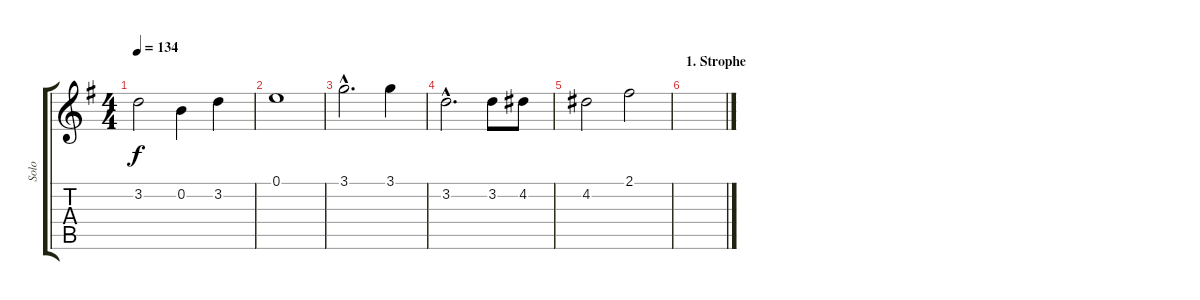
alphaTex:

\track ("Solo" "Solo") {instrument distortionguitar}
\staff {score tabs}
\tuning (E4 B3 G3 D3 A2 E2) {hide}
\ts (4 4)
\tempo 134
\clef g2
\ks g
3.2.2{dy f} 0.2.4 3.2.4 |
0.1.1 |
3.1{hac}.2{d} 3.1.4 |
3.2{hac}.2{d} 3.2.8 4.2.8 |
4.2.2 2.1.2 |
\section ("" "1. Strophe")
